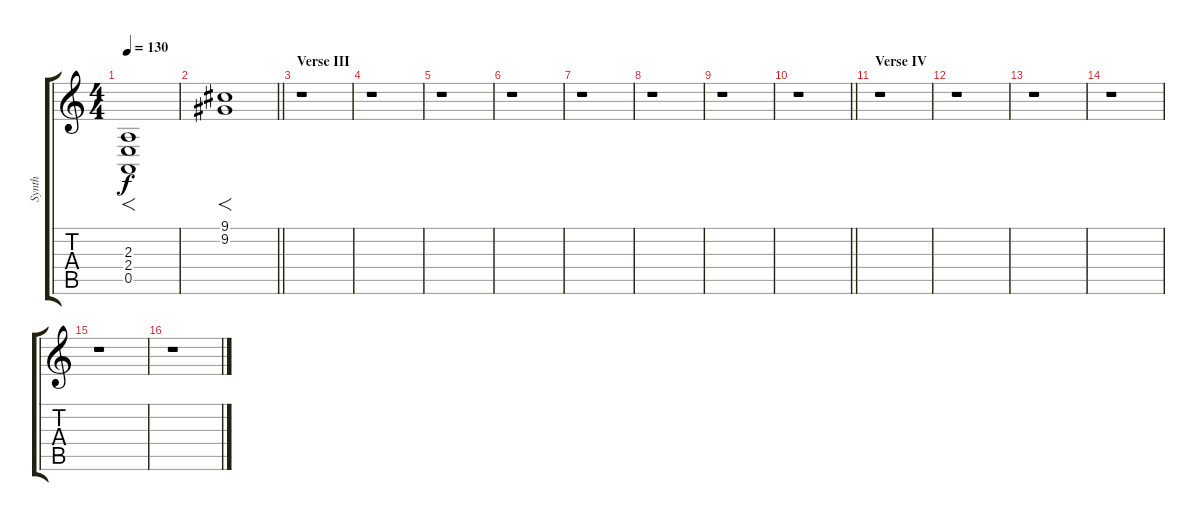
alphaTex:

\track ("Synth" "Synth") {instrument stringensemble1}
\staff {score tabs}
\tuning (E4 B3 G3 D3 A2 E2) {hide}
\ts (4 4)
\tempo 130
\clef g2
\ks c
(2.3 2.4 0.5).1{f dy f} |
\barLineRight lightlight
(9.1 9.2).1{f} |
\section ("" "Verse III")
r.1 |
r.1 |
r.1 |
r.1 |
r.1 |
r.1 |
r.1 |
\barLineRight lightlight
r.1 |
\section ("" "Verse IV")
r.1 |
r.1 |
r.1 |
r.1 |
r.1 |
r.1
